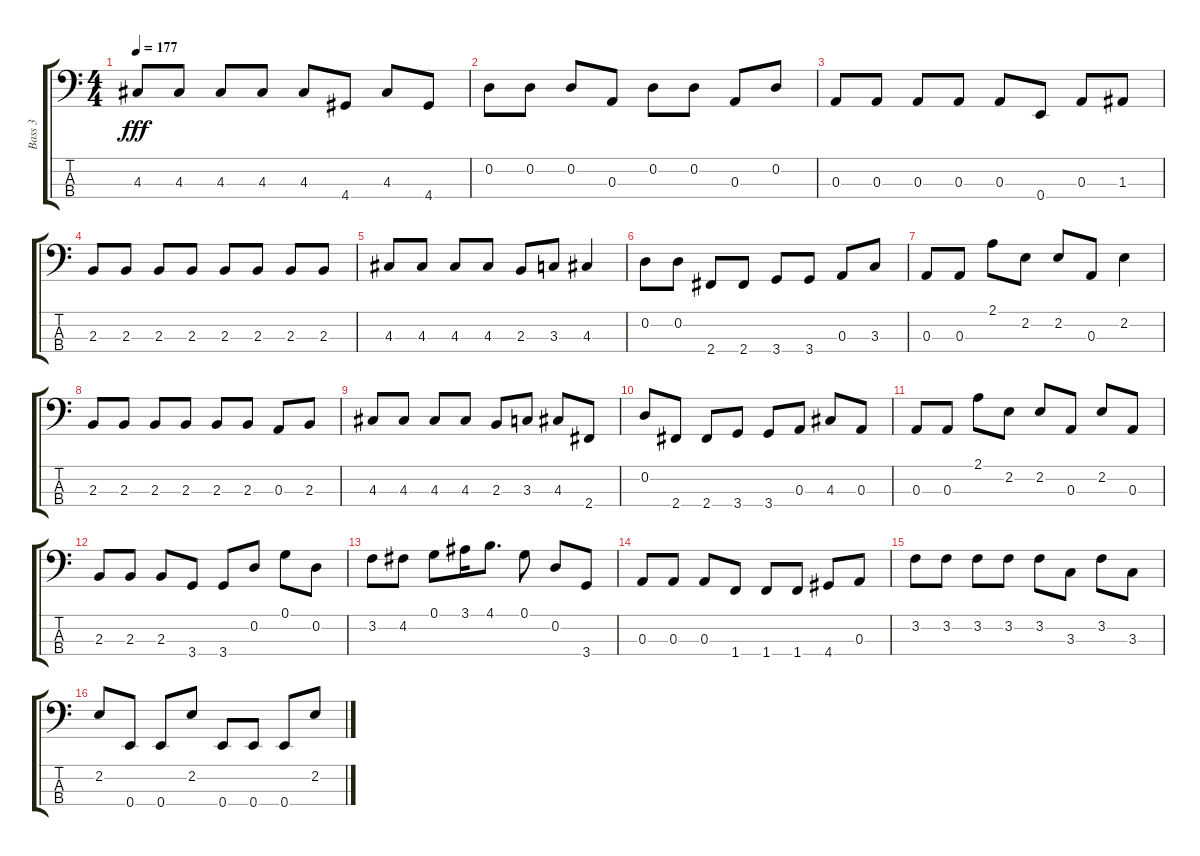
\track ("Bass 3" "Bass 3") {instrument slapbass1}
\staff {score tabs}
\tuning (G2 D2 A1 E1) {hide}
\ts (4 4)
\tempo 177
\clef f4
\ks c
4.3.8{dy fff} 4.3.8 4.3.8 4.3.8 4.3.8 4.4.8 4.3.8 4.4.8 |
0.2.8 0.2.8 0.2.8 0.3.8 0.2.8 0.2.8 0.3.8 0.2.8 |
0.3.8 0.3.8 0.3.8 0.3.8 0.3.8 0.4.8 0.3.8 1.3.8 |
2.3.8 2.3.8 2.3.8 2.3.8 2.3.8 2.3.8 2.3.8 2.3.8 |
4.3.8 4.3.8 4.3.8 4.3.8 2.3.8 3.3.8 4.3.4 |
0.2.8 0.2.8 2.4.8 2.4.8 3.4.8 3.4.8 0.3.8 3.3.8 |
0.3.8 0.3.8 2.1.8 2.2.8 2.2.8 0.3.8 2.2.4 |
2.3.8 2.3.8 2.3.8 2.3.8 2.3.8 2.3.8 0.3.8 2.3.8 |
4.3.8 4.3.8 4.3.8 4.3.8 2.3.8 3.3.8 4.3.8 2.4.8 |
0.2.8 2.4.8 2.4.8 3.4.8 3.4.8 0.3.8 4.3.8 0.3.8 |
0.3.8 0.3.8 2.1.8 2.2.8 2.2.8 0.3.8 2.2.8 0.3.8 |
2.3.8 2.3.8 2.3.8 3.4.8 3.4.8 0.2.8 0.1.8 0.2.8 |
3.2.8 4.2.8 0.1.8 3.1.16 4.1.8{d} 0.1.8 0.2.8 3.4.8 |
0.3.8 0.3.8 0.3.8 1.4.8 1.4.8 1.4.8 4.4.8 0.3.8 |
3.2.8 3.2.8 3.2.8 3.2.8 3.2.8 3.3.8 3.2.8 3.3.8 |
2.2.8 0.4.8 0.4.8 2.2.8 0.4.8 0.4.8 0.4.8 2.2.8
